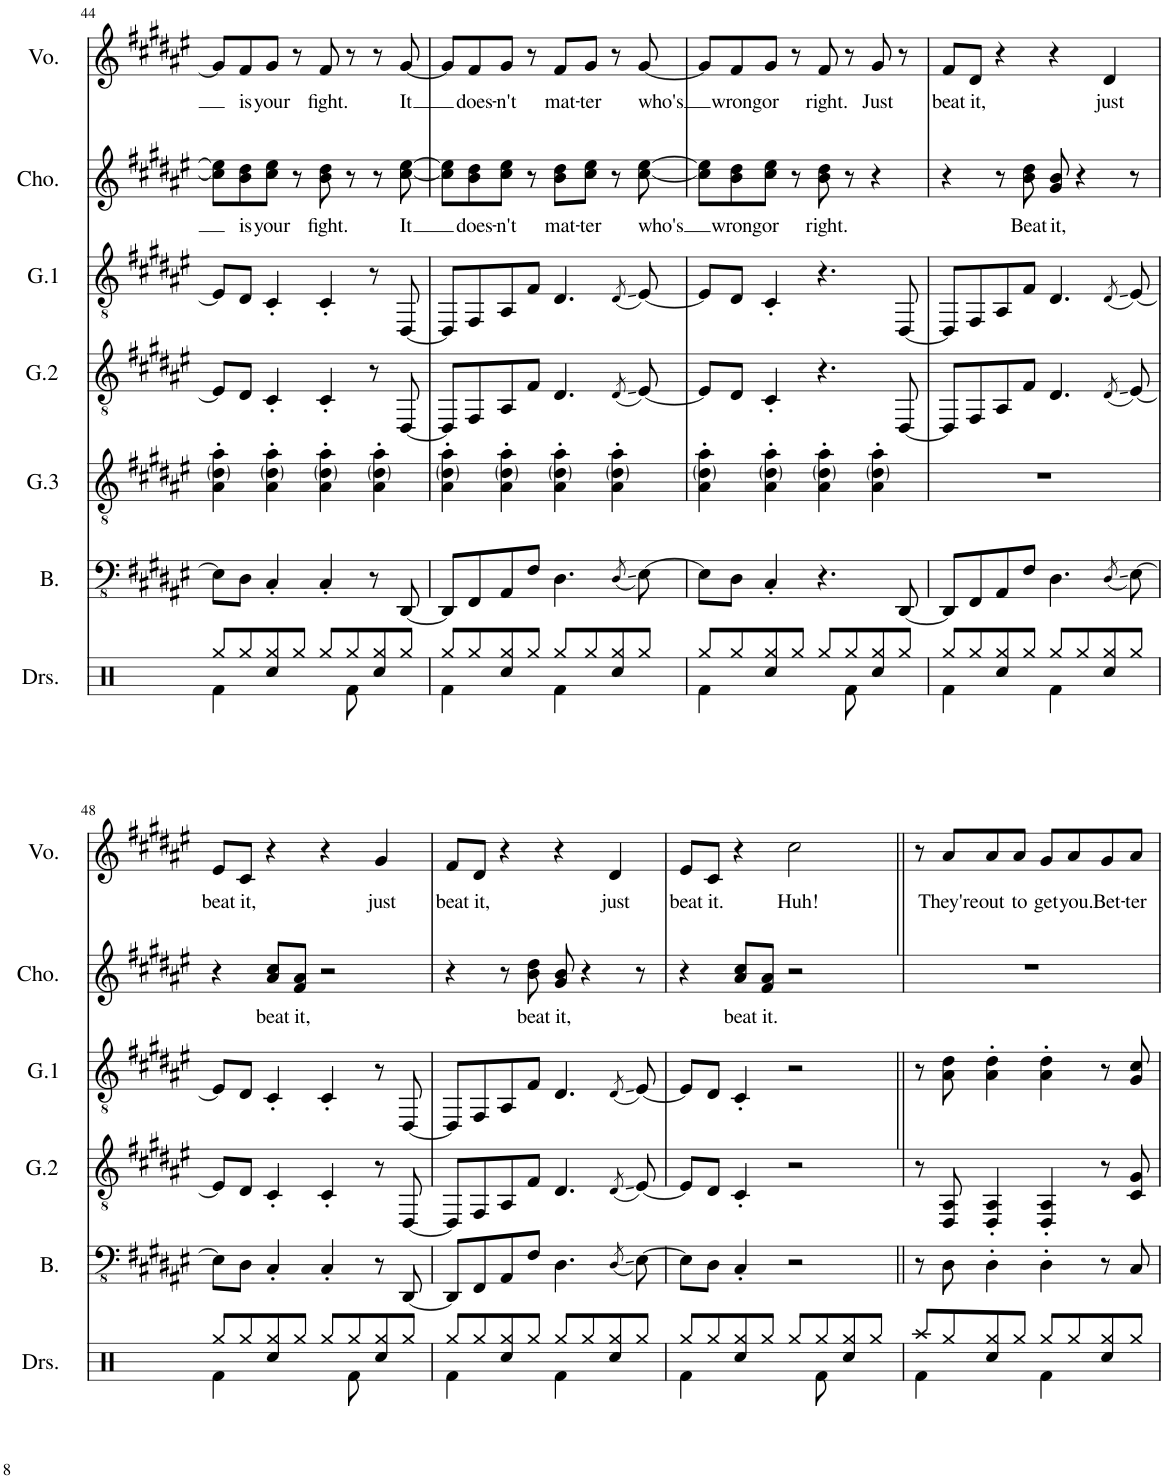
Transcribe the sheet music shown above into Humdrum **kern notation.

**kern	**kern	**kern	**kern	**kern	**text	**kern	**text
*part6	*part5	*part4	*part3	*part2	*part2	*part1	*part1
*staff6	*staff5	*staff4	*staff3	*staff2	*staff2	*staff1	*staff1
*I"Bass	*I"Guitar 3	*I"Guitar 2	*I"Guitar 1	*I"Choir	*	*I"Voice	*
*I'B.	*I'G.3	*I'G.2	*I'G.1	*I'Cho.	*	*I'Vo.	*
!!LO:PB:g=z
*clefFv4	*clefGv2	*clefGv2	*clefGv2	*clefG2	*	*clefG2	*
*k[f#c#g#d#a#e#]	*k[f#c#g#d#a#e#]	*k[f#c#g#d#a#e#]	*k[f#c#g#d#a#e#]	*k[f#c#g#d#a#e#]	*	*k[f#c#g#d#a#e#]	*
*M4/4	*M4/4	*M4/4	*M4/4	*M4/4	*	*M4/4	*
=44	=44	=44	=44	=44	=44	=44	=44
8EE#\L]	4A#\' 4d#\' 4a#\'	8E#/L]	8E#/L]	8cc#\] 8ee#\]L	.	8g#/L]	.
!	!	!	!	!	!LO:LY:b	!	!LO:LY:b
8DD#\J	.	8D#/J	8D#/J	8b\ 8dd#\	is	8f#/	is
!	!	!	!	!	!LO:LY:b	!	!LO:LY:b
4CC#'/	4A#\' 4d#\' 4a#\'	4C#'/	4C#'/	8cc#\ 8ee#\J	your	8g#/J	your
.	.	.	.	8r	.	8r	.
!	!	!	!	!	!LO:LY:b	!	!LO:LY:b
4CC#'/	4A#\' 4d#\' 4a#\'	4C#'/	4C#'/	8b\ 8dd#\	fight.	8f#/	fight.
.	.	.	.	8r	.	8r	.
8r	4A#\' 4d#\' 4a#\'	8r	8r	8r	.	8r	.
!	!	!	!	!	!LO:LY:b	!	!LO:LY:b
[8DDD#/	.	[8DD#/	[8DD#/	[8cc#\ [8ee#\	It	[8g#/	It
=45	=45	=45	=45	=45	=45	=45	=45
8DDD#/L]	4A#\' 4d#\' 4a#\'	8DD#/L]	8DD#/L]	8cc#\] 8ee#\]L	.	8g#/L]	.
!	!	!	!	!	!LO:LY:b	!	!LO:LY:b
8FFF#/	.	8FF#/	8FF#/	8b\ 8dd#\	does-	8f#/	does-
!	!	!	!	!	!LO:LY:b	!	!LO:LY:b
8AAA#/	4A#\' 4d#\' 4a#\'	8AA#/	8AA#/	8cc#\ 8ee#\J	n't	8g#/J	n't
8FF#/J	.	8F#/J	8F#/J	8r	.	8r	.
!	!	!	!	!	!LO:LY:b	!	!LO:LY:b
4.DD#\	4A#\' 4d#\' 4a#\'	4.D#/	4.D#/	8b\ 8dd#\L	mat-	8f#/L	mat-
!	!	!	!	!	!LO:LY:b	!	!LO:LY:b
.	.	.	.	8cc#\ 8ee#\J	-ter	8g#/J	-ter
.	4A#\' 4d#\' 4a#\'	.	.	8r	.	8r	.
(8qDD#/	.	(8qD#/	(8qD#/	.	.	.	.
!	!	!	!	!	!LO:LY:b	!	!LO:LY:b
[8EE#\)	.	[8E#/)	[8E#/)	[8cc#\ [8ee#\	who's	[8g#/	who's
=46	=46	=46	=46	=46	=46	=46	=46
8EE#\L]	4A#\' 4d#\' 4a#\'	8E#/L]	8E#/L]	8cc#\] 8ee#\]L	.	8g#/L]	.
!	!	!	!	!	!LO:LY:b	!	!LO:LY:b
8DD#\J	.	8D#/J	8D#/J	8b\ 8dd#\	wrong	8f#/	wrong
!	!	!	!	!	!LO:LY:b	!	!LO:LY:b
4CC#'/	4A#\' 4d#\' 4a#\'	4C#'/	4C#'/	8cc#\ 8ee#\J	or	8g#/J	or
.	.	.	.	8r	.	8r	.
!	!	!	!	!	!LO:LY:b	!	!LO:LY:b
4.r	4A#\' 4d#\' 4a#\'	4.r	4.r	8b\ 8dd#\	right.	8f#/	right.
.	.	.	.	8r	.	8r	.
!	!	!	!	!	!	!	!LO:LY:b
.	4A#\' 4d#\' 4a#\'	.	.	4r	.	8g#/	Just
[8DDD#/	.	[8DD#/	[8DD#/	.	.	8r	.
=47	=47	=47	=47	=47	=47	=47	=47
!	!	!	!	!	!	!	!LO:LY:b
8DDD#/L]	1r	8DD#/L]	8DD#/L]	4r	.	8f#/L	beat
!	!	!	!	!	!	!	!LO:LY:b
8FFF#/	.	8FF#/	8FF#/	.	.	8d#/J	it,
8AAA#/	.	8AA#/	8AA#/	8r	.	4r	.
!	!	!	!	!	!LO:LY:b	!	!
8FF#/J	.	8F#/J	8F#/J	8b\ 8dd#\	Beat	.	.
!	!	!	!	!	!LO:LY:b	!	!
4.DD#\	.	4.D#/	4.D#/	8g#/ 8b/	it,	4r	.
.	.	.	.	4r	.	.	.
!	!	!	!	!	!	!	!LO:LY:b
.	.	.	.	.	.	4d#/	just
(8qDD#/	.	(8qD#/	(8qD#/	.	.	.	.
[8EE#\)	.	[8E#/)	[8E#/)	8r	.	.	.
!!LO:LB:g=z
=48	=48	=48	=48	=48	=48	=48	=48
!	!	!	!	!	!	!	!LO:LY:b
8EE#\L]	1r	8E#/L]	8E#/L]	4r	.	8e#/L	beat
!	!	!	!	!	!	!	!LO:LY:b
8DD#\J	.	8D#/J	8D#/J	.	.	8c#/J	it,
!	!	!	!	!	!LO:LY:b	!	!
4CC#'/	.	4C#'/	4C#'/	8a#/ 8cc#/L	beat	4r	.
!	!	!	!	!	!LO:LY:b	!	!
.	.	.	.	8f#/ 8a#/J	it,	.	.
4CC#'/	.	4C#'/	4C#'/	2r	.	4r	.
!	!	!	!	!	!	!	!LO:LY:b
8r	.	8r	8r	.	.	4g#/	just
[8DDD#/	.	[8DD#/	[8DD#/	.	.	.	.
=49	=49	=49	=49	=49	=49	=49	=49
!	!	!	!	!	!	!	!LO:LY:b
8DDD#/L]	1r	8DD#/L]	8DD#/L]	4r	.	8f#/L	beat
!	!	!	!	!	!	!	!LO:LY:b
8FFF#/	.	8FF#/	8FF#/	.	.	8d#/J	it,
8AAA#/	.	8AA#/	8AA#/	8r	.	4r	.
!	!	!	!	!	!LO:LY:b	!	!
8FF#/J	.	8F#/J	8F#/J	8b\ 8dd#\	beat	.	.
!	!	!	!	!	!LO:LY:b	!	!
4.DD#\	.	4.D#/	4.D#/	8g#/ 8b/	it,	4r	.
.	.	.	.	4r	.	.	.
!	!	!	!	!	!	!	!LO:LY:b
.	.	.	.	.	.	4d#/	just
(8qDD#/	.	(8qD#/	(8qD#/	.	.	.	.
[8EE#\)	.	[8E#/)	[8E#/)	8r	.	.	.
=50	=50	=50	=50	=50	=50	=50	=50
!	!	!	!	!	!	!	!LO:LY:b
8EE#\L]	1r	8E#/L]	8E#/L]	4r	.	8e#/L	beat
!	!	!	!	!	!	!	!LO:LY:b
8DD#\J	.	8D#/J	8D#/J	.	.	8c#/J	it.
!	!	!	!	!	!LO:LY:b	!	!
4CC#'/	.	4C#'/	4C#'/	8a#/ 8cc#/L	beat	4r	.
!	!	!	!	!	!LO:LY:b	!	!
.	.	.	.	8f#/ 8a#/J	it.	.	.
!	!	!	!	!	!	!	!LO:LY:b
2r	.	2r	2r	2r	.	2cc#\	Huh!
=51||	=51||	=51||	=51||	=51||	=51||	=51||	=51||
8r	1r	8r	8r	1r	.	8r	.
!	!	!	!	!	!	!	!LO:LY:b
8DD#\	.	8DD#/ 8AA#/	8A#\ 8d#\	.	.	8a#/L	They're
!	!	!	!	!	!	!	!LO:LY:b
4DD#'\	.	4DD#/' 4AA#/'	4A#\' 4d#\'	.	.	8a#/	out
!	!	!	!	!	!	!	!LO:LY:b
.	.	.	.	.	.	8a#/J	to
!	!	!	!	!	!	!	!LO:LY:b
4DD#'\	.	4DD#/' 4AA#/'	4A#\' 4d#\'	.	.	8g#/L	get
!	!	!	!	!	!	!	!LO:LY:b
.	.	.	.	.	.	8a#/	you.
!	!	!	!	!	!	!	!LO:LY:b
8r	.	8r	8r	.	.	8g#/	Bet-
!	!	!	!	!	!	!	!LO:LY:b
8CC#/	.	8C#/ 8G#/	8G#/ 8c#/	.	.	8a#/J	-ter
=	=	=	=	=	=	=	=
*-	*-	*-	*-	*-	*-	*-	*-
